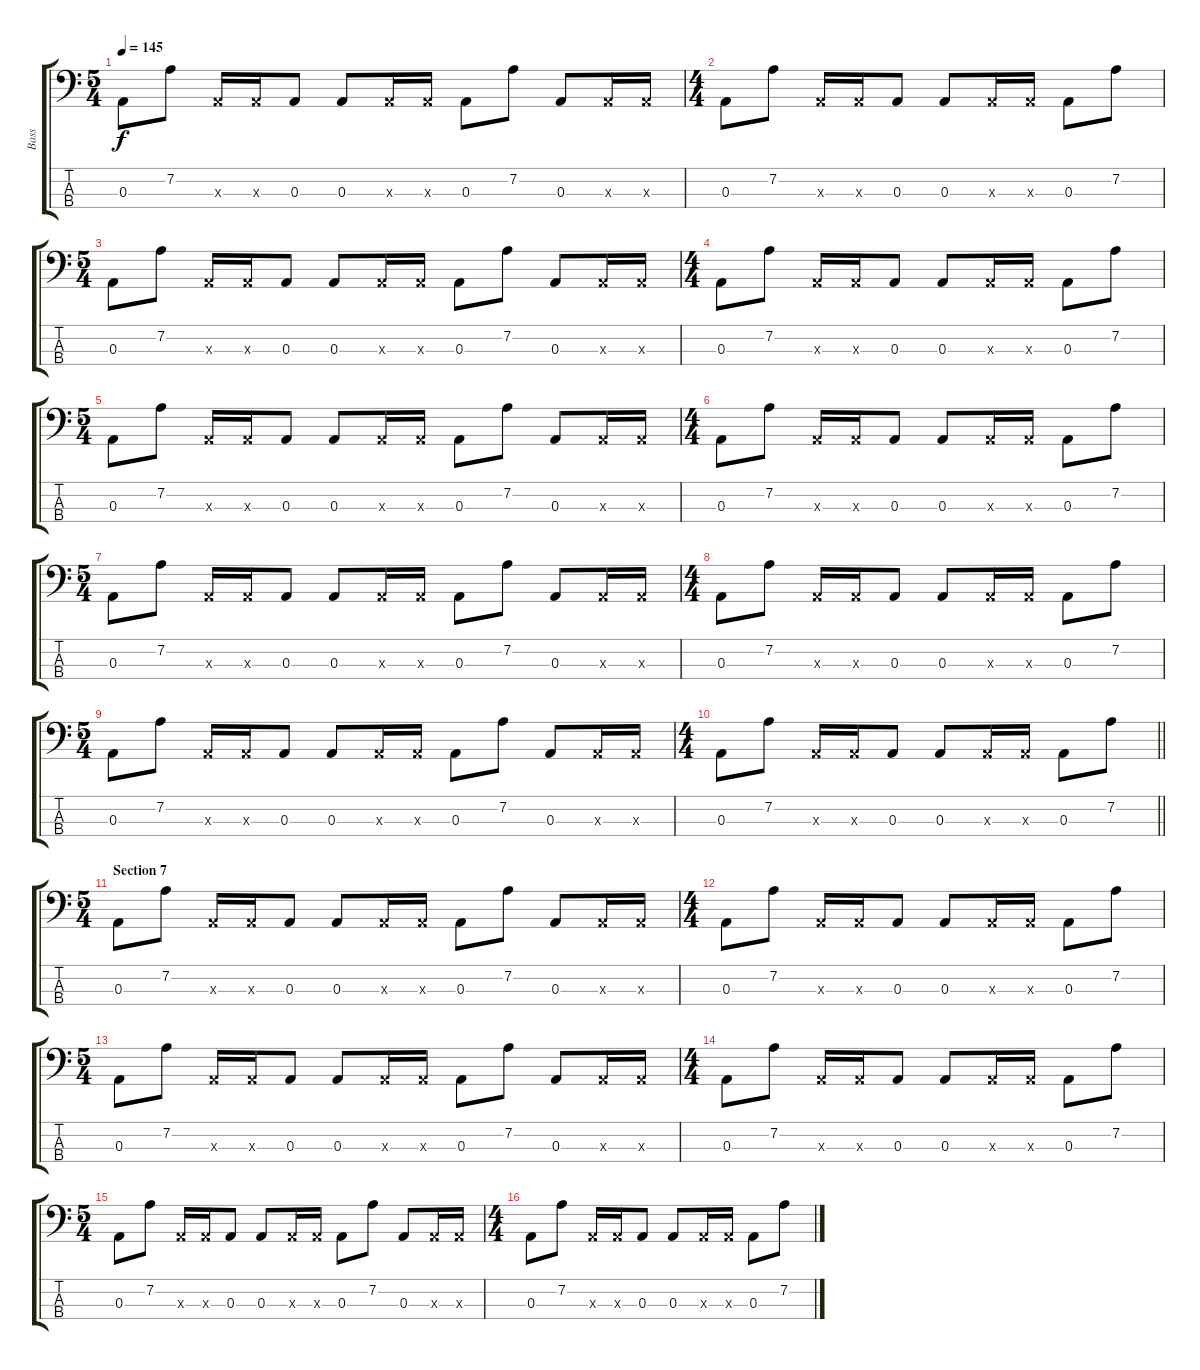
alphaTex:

\track ("Bass" "Bass") {instrument electricbasspick}
\staff {score tabs}
\tuning (G2 D2 A1 E1) {hide}
\ts (5 4)
\tempo 145
\clef f4
\ks c
0.3.8{dy f} 7.2.8 0.3{x}.16 0.3{x}.16 0.3.8 0.3.8 0.3{x}.16 0.3{x}.16 0.3.8 7.2.8 0.3.8 0.3{x}.16 0.3{x}.16 |
\ts (4 4)
0.3.8 7.2.8 0.3{x}.16 0.3{x}.16 0.3.8 0.3.8 0.3{x}.16 0.3{x}.16 0.3.8 7.2.8 |
\ts (5 4)
0.3.8 7.2.8 0.3{x}.16 0.3{x}.16 0.3.8 0.3.8 0.3{x}.16 0.3{x}.16 0.3.8 7.2.8 0.3.8 0.3{x}.16 0.3{x}.16 |
\ts (4 4)
0.3.8 7.2.8 0.3{x}.16 0.3{x}.16 0.3.8 0.3.8 0.3{x}.16 0.3{x}.16 0.3.8 7.2.8 |
\ts (5 4)
0.3.8 7.2.8 0.3{x}.16 0.3{x}.16 0.3.8 0.3.8 0.3{x}.16 0.3{x}.16 0.3.8 7.2.8 0.3.8 0.3{x}.16 0.3{x}.16 |
\ts (4 4)
0.3.8 7.2.8 0.3{x}.16 0.3{x}.16 0.3.8 0.3.8 0.3{x}.16 0.3{x}.16 0.3.8 7.2.8 |
\ts (5 4)
0.3.8 7.2.8 0.3{x}.16 0.3{x}.16 0.3.8 0.3.8 0.3{x}.16 0.3{x}.16 0.3.8 7.2.8 0.3.8 0.3{x}.16 0.3{x}.16 |
\ts (4 4)
0.3.8 7.2.8 0.3{x}.16 0.3{x}.16 0.3.8 0.3.8 0.3{x}.16 0.3{x}.16 0.3.8 7.2.8 |
\ts (5 4)
0.3.8 7.2.8 0.3{x}.16 0.3{x}.16 0.3.8 0.3.8 0.3{x}.16 0.3{x}.16 0.3.8 7.2.8 0.3.8 0.3{x}.16 0.3{x}.16 |
\ts (4 4)
\barLineRight lightlight
0.3.8 7.2.8 0.3{x}.16 0.3{x}.16 0.3.8 0.3.8 0.3{x}.16 0.3{x}.16 0.3.8 7.2.8 |
\ts (5 4)
\section ("" "Section 7")
0.3.8 7.2.8 0.3{x}.16 0.3{x}.16 0.3.8 0.3.8 0.3{x}.16 0.3{x}.16 0.3.8 7.2.8 0.3.8 0.3{x}.16 0.3{x}.16 |
\ts (4 4)
0.3.8 7.2.8 0.3{x}.16 0.3{x}.16 0.3.8 0.3.8 0.3{x}.16 0.3{x}.16 0.3.8 7.2.8 |
\ts (5 4)
0.3.8 7.2.8 0.3{x}.16 0.3{x}.16 0.3.8 0.3.8 0.3{x}.16 0.3{x}.16 0.3.8 7.2.8 0.3.8 0.3{x}.16 0.3{x}.16 |
\ts (4 4)
0.3.8 7.2.8 0.3{x}.16 0.3{x}.16 0.3.8 0.3.8 0.3{x}.16 0.3{x}.16 0.3.8 7.2.8 |
\ts (5 4)
0.3.8 7.2.8 0.3{x}.16 0.3{x}.16 0.3.8 0.3.8 0.3{x}.16 0.3{x}.16 0.3.8 7.2.8 0.3.8 0.3{x}.16 0.3{x}.16 |
\ts (4 4)
0.3.8 7.2.8 0.3{x}.16 0.3{x}.16 0.3.8 0.3.8 0.3{x}.16 0.3{x}.16 0.3.8 7.2.8
